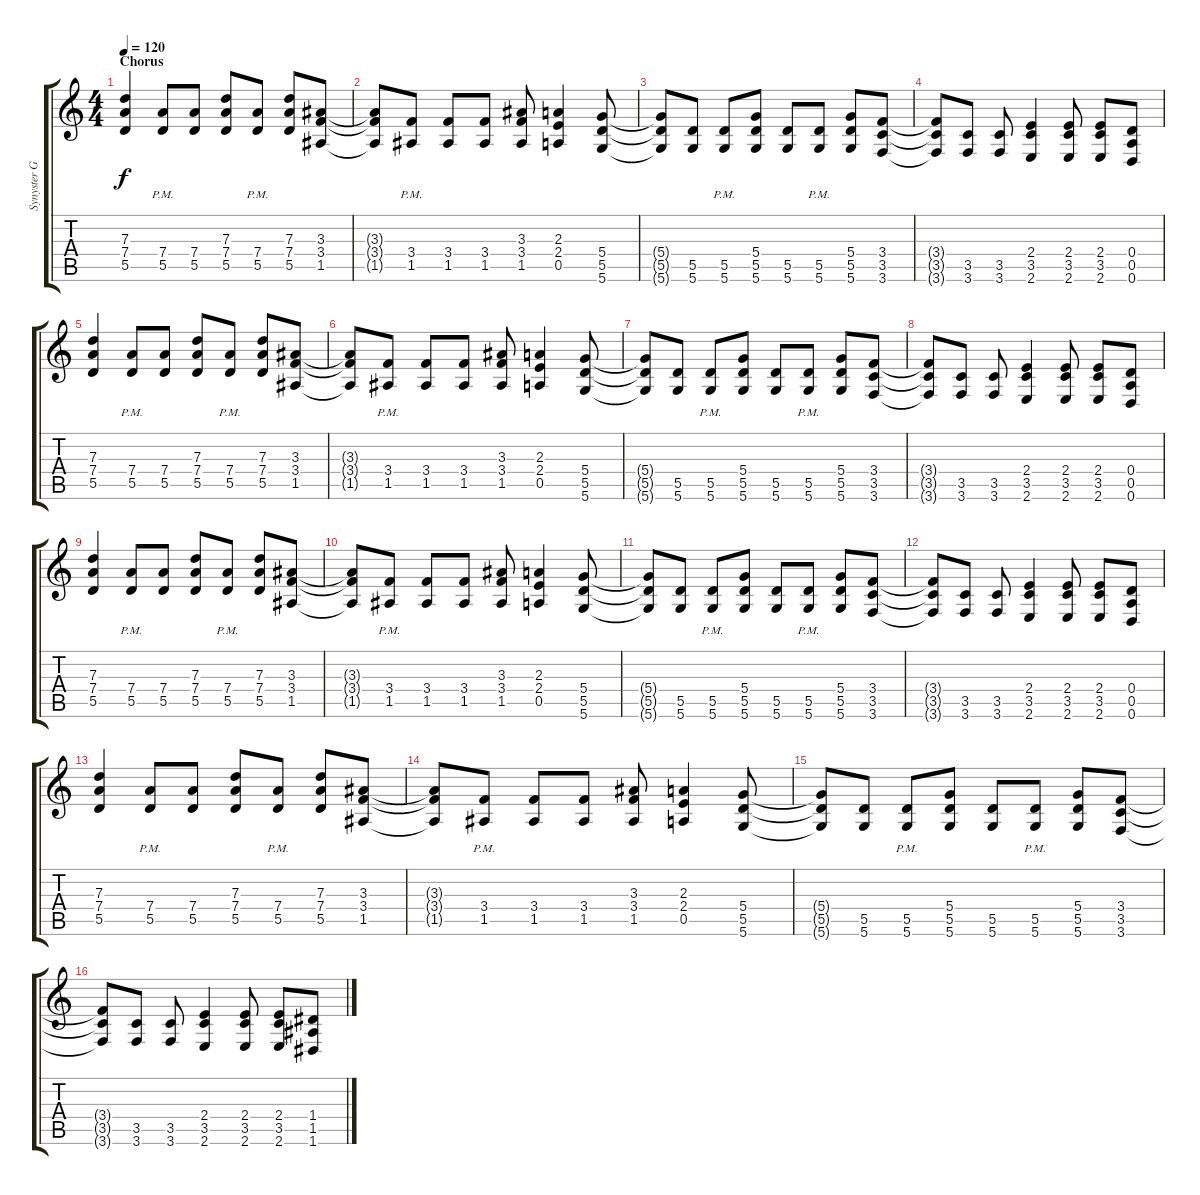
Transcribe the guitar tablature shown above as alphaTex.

\track ("Synyster Gates (Rhythm)" "Synyster G") {instrument distortionguitar}
\staff {score tabs}
\tuning (E4 B3 G3 D3 A2 D2) {hide}
\ts (4 4)
\section ("" "Chorus")
\tempo 120
\clef g2
\ks c
(7.3 7.4 5.5).4{dy f} (7.4{pm} 5.5{pm}).8 (7.4 5.5).8 (7.3 7.4 5.5).8 (7.4{pm} 5.5{pm}).8 (7.3 7.4 5.5).8 (3.3 3.4 1.5).8 |
(3.3{t} 3.4{t} 1.5{t}).8 (3.4{pm} 1.5{pm}).8 (3.4 1.5).8 (3.4 1.5).8 (3.3 3.4 1.5).8 (2.3 2.4 0.5).4 (5.4 5.5 5.6).8 |
(5.4{t} 5.5{t} 5.6{t}).8 (5.5 5.6).8 (5.5{pm} 5.6{pm}).8 (5.4 5.5 5.6).8 (5.5 5.6).8 (5.5{pm} 5.6{pm}).8 (5.4 5.5 5.6).8 (3.4 3.5 3.6).8 |
(3.4{t} 3.5{t} 3.6{t}).8 (3.5 3.6).8 (3.5 3.6).8 (2.4 3.5 2.6).4 (2.4 3.5 2.6).8 (2.4 3.5 2.6).8 (0.4 0.5 0.6).8 |
(7.3 7.4 5.5).4 (7.4{pm} 5.5{pm}).8 (7.4 5.5).8 (7.3 7.4 5.5).8 (7.4{pm} 5.5{pm}).8 (7.3 7.4 5.5).8 (3.3 3.4 1.5).8 |
(3.3{t} 3.4{t} 1.5{t}).8 (3.4{pm} 1.5{pm}).8 (3.4 1.5).8 (3.4 1.5).8 (3.3 3.4 1.5).8 (2.3 2.4 0.5).4 (5.4 5.5 5.6).8 |
(5.4{t} 5.5{t} 5.6{t}).8 (5.5 5.6).8 (5.5{pm} 5.6{pm}).8 (5.4 5.5 5.6).8 (5.5 5.6).8 (5.5{pm} 5.6{pm}).8 (5.4 5.5 5.6).8 (3.4 3.5 3.6).8 |
(3.4{t} 3.5{t} 3.6{t}).8 (3.5 3.6).8 (3.5 3.6).8 (2.4 3.5 2.6).4 (2.4 3.5 2.6).8 (2.4 3.5 2.6).8 (0.4 0.5 0.6).8 |
(7.3 7.4 5.5).4 (7.4{pm} 5.5{pm}).8 (7.4 5.5).8 (7.3 7.4 5.5).8 (7.4{pm} 5.5{pm}).8 (7.3 7.4 5.5).8 (3.3 3.4 1.5).8 |
(3.3{t} 3.4{t} 1.5{t}).8 (3.4{pm} 1.5{pm}).8 (3.4 1.5).8 (3.4 1.5).8 (3.3 3.4 1.5).8 (2.3 2.4 0.5).4 (5.4 5.5 5.6).8 |
(5.4{t} 5.5{t} 5.6{t}).8 (5.5 5.6).8 (5.5{pm} 5.6{pm}).8 (5.4 5.5 5.6).8 (5.5 5.6).8 (5.5{pm} 5.6{pm}).8 (5.4 5.5 5.6).8 (3.4 3.5 3.6).8 |
(3.4{t} 3.5{t} 3.6{t}).8 (3.5 3.6).8 (3.5 3.6).8 (2.4 3.5 2.6).4 (2.4 3.5 2.6).8 (2.4 3.5 2.6).8 (0.4 0.5 0.6).8 |
(7.3 7.4 5.5).4 (7.4{pm} 5.5{pm}).8 (7.4 5.5).8 (7.3 7.4 5.5).8 (7.4{pm} 5.5{pm}).8 (7.3 7.4 5.5).8 (3.3 3.4 1.5).8 |
(3.3{t} 3.4{t} 1.5{t}).8 (3.4{pm} 1.5{pm}).8 (3.4 1.5).8 (3.4 1.5).8 (3.3 3.4 1.5).8 (2.3 2.4 0.5).4 (5.4 5.5 5.6).8 |
(5.4{t} 5.5{t} 5.6{t}).8 (5.5 5.6).8 (5.5{pm} 5.6{pm}).8 (5.4 5.5 5.6).8 (5.5 5.6).8 (5.5{pm} 5.6{pm}).8 (5.4 5.5 5.6).8 (3.4 3.5 3.6).8 |
(3.4{t} 3.5{t} 3.6{t}).8 (3.5 3.6).8 (3.5 3.6).8 (2.4 3.5 2.6).4 (2.4 3.5 2.6).8 (2.4 3.5 2.6).8 (1.4 1.5 1.6).8
